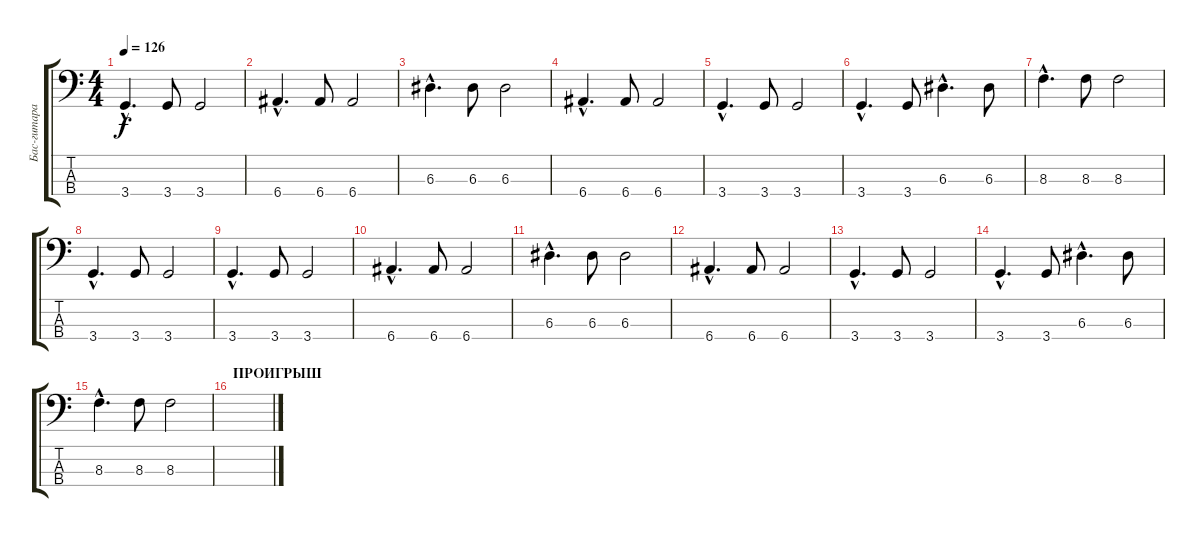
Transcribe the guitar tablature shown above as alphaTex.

\track ("Бас-гитара" "Бас-гитара") {instrument electricbasspick}
\staff {score tabs}
\tuning (G2 D2 A1 E1) {hide}
\ts (4 4)
\tempo 126
\clef f4
\ks c
3.4{hac}.4{d dy f} 3.4.8 3.4.2 |
6.4{hac}.4{d} 6.4.8 6.4.2 |
6.3{hac}.4{d} 6.3.8 6.3.2 |
6.4{hac}.4{d} 6.4.8 6.4.2 |
3.4{hac}.4{d} 3.4.8 3.4.2 |
3.4{hac}.4{d} 3.4.8 6.3{hac}.4{d} 6.3.8 |
8.3{hac}.4{d} 8.3.8 8.3.2 |
3.4{hac}.4{d} 3.4.8 3.4.2 |
3.4{hac}.4{d} 3.4.8 3.4.2 |
6.4{hac}.4{d} 6.4.8 6.4.2 |
6.3{hac}.4{d} 6.3.8 6.3.2 |
6.4{hac}.4{d} 6.4.8 6.4.2 |
3.4{hac}.4{d} 3.4.8 3.4.2 |
3.4{hac}.4{d} 3.4.8 6.3{hac}.4{d} 6.3.8 |
8.3{hac}.4{d} 8.3.8 8.3.2 |
\section ("" "ПРОИГРЫШ")
